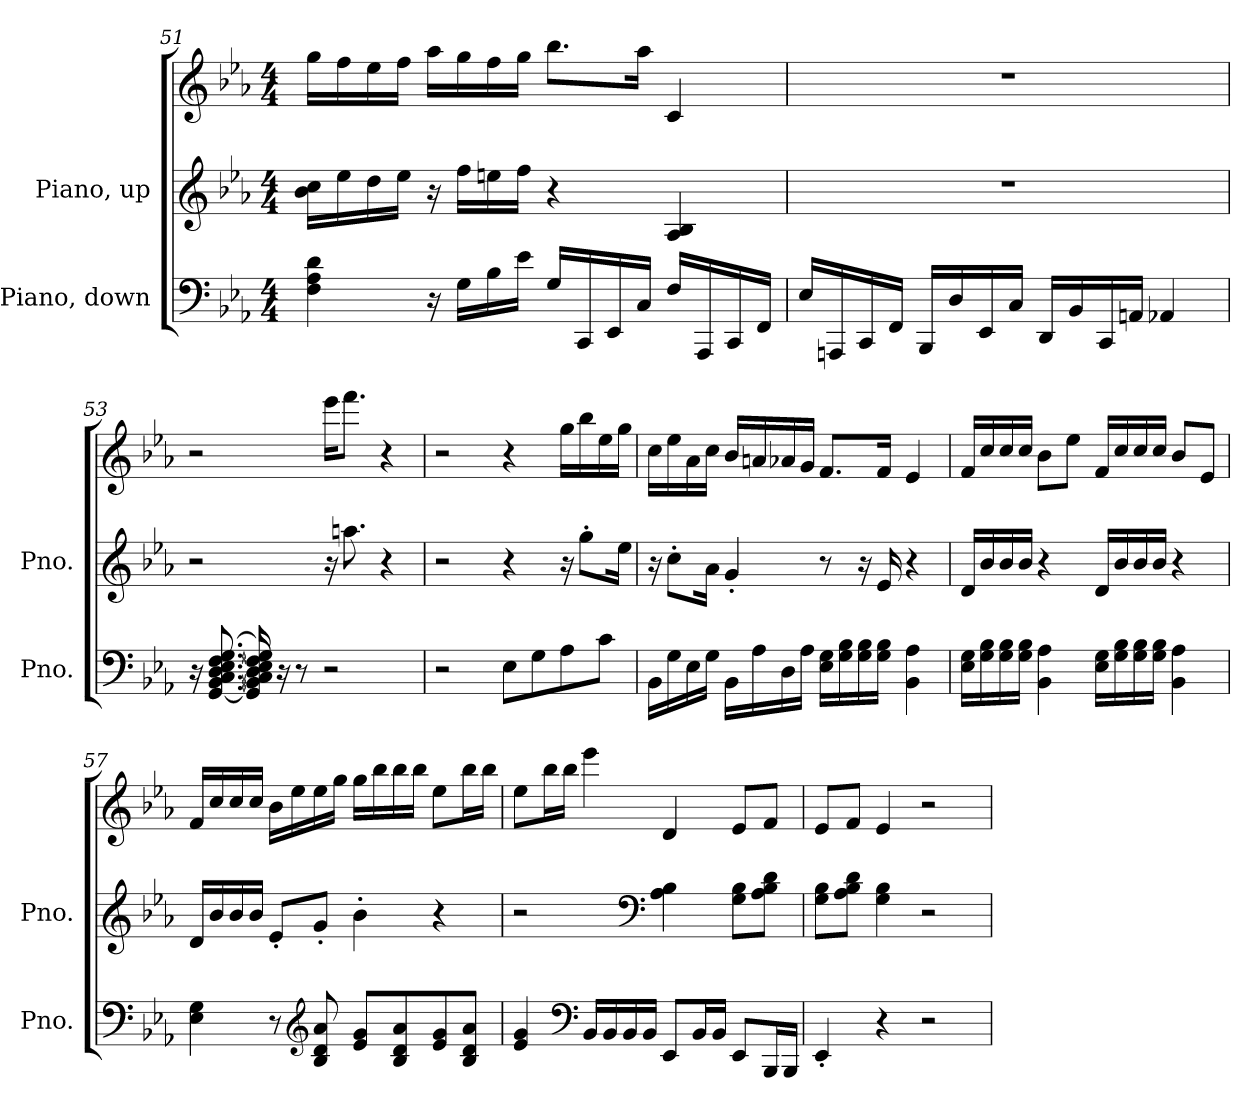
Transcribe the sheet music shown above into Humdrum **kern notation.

**kern	**kern	**kern
*part2	*part1	*part1
*staff3	*staff2	*staff1
*I"Piano, down	*I"Piano, up	*
*I'Pno.	*I'Pno.	*
*clefF4	*clefG2	*clefG2
*k[b-e-a-]	*k[b-e-a-]	*k[b-e-a-]
*M4/4	*M4/4	*M4/4
=51	=51	=51
4F\ 4A-\ 4d\	16b-\ 16cc\LL	16gg\LL
.	16ee-\	16ff\
.	16dd\	16ee-\
.	16ee-\JJ	16ff\JJ
16r	16r	16aa-\LL
16G\LL	16ff\LL	16gg\
16B-\	16een\	16ff\
16e-\JJ	16ff\JJ	16gg\JJ
16G/LL	4r	8.bb-\L
16CC/	.	.
16EE-/	.	.
16C/JJ	.	16aa-\Jk
16F/LL	4A-/ 4B-/	4c/
16AAA-/	.	.
16CC/	.	.
16FF/JJ	.	.
!!LO:LB:g=z
=52	=52	=52
16E-/LL	1r	1r
16AAAn/	.	.
16CC/	.	.
16FF/JJ	.	.
16BBB-/LL	.	.
16D/	.	.
16EE-/	.	.
16C/JJ	.	.
16DD/LL	.	.
16BB-/	.	.
16CC/	.	.
16AAn/JJ	.	.
4AA-X/	.	.
=53	=53	=53
16r	2r	2r
[8.GG/ [8.BB-/ [8.C/ [8.D/ [8.E-/ [8.F/ [8.G/	.	.
16GG/] 16BB-/] 16C/] 16D/] 16E-/] 16F/] 16G/]	.	.
16r	.	.
8r	.	.
2r	16r	16eee-\KL
.	8.aan\	8.fff\J
.	4r	4r
=54	=54	=54
2r	2r	2r
8E-\L	4r	4r
8G\	.	.
8A-\	16r	16gg\LL
.	8gg'\L	16bb-\
8c\J	.	16ee-\
.	16ee-\Jk	16gg\JJ
!!LO:LB:g=z
=55	=55	=55
16BB-\LL	16r	16cc\LL
16G\	8cc'\L	16ee-\
16E-\	.	16a-\
16G\JJ	16a-\Jk	16cc\JJ
16BB-\LL	4g'/	16b-/LL
16A-\	.	16an/
16D\	.	16a-X/
16A-\JJ	.	16g/JJ
16E-\ 16G\LL	8r	8.f/L
16G\ 16B-\	.	.
16G\ 16B-\	16r	.
16G\ 16B-\JJ	16e-/	16f/Jk
4BB-\ 4A-\	4r	4e-/
=56	=56	=56
16E-\ 16G\LL	16d/LL	16f/LL
16G\ 16B-\	16b-/	16cc/
16G\ 16B-\	16b-/	16cc/
16G\ 16B-\JJ	16b-/JJ	16cc/JJ
4BB-\ 4A-\	4r	8b-\L
.	.	8ee-\J
16E-\ 16G\LL	16d/LL	16f/LL
16G\ 16B-\	16b-/	16cc/
16G\ 16B-\	16b-/	16cc/
16G\ 16B-\JJ	16b-/JJ	16cc/JJ
4BB-\ 4A-\	4r	8b-/L
.	.	8e-/J
!!LO:PB:g=z
=57	=57	=57
4E-\ 4G\	16d/LL	16f/LL
.	16b-/	16cc/
.	16b-/	16cc/
.	16b-/JJ	16cc/JJ
8r	8e-'/L	16b-\LL
.	.	16ee-\
*clefG2	*	*
8B-/ 8d/ 8a-/	8g'/J	16ee-\
.	.	16gg\JJ
8e-/ 8g/L	4b-'\	16gg\LL
.	.	16bb-\
8B-/ 8d/ 8a-/	.	16bb-\
.	.	16bb-\JJ
8e-/ 8g/	4r	8ee-\L
8B-/ 8d/ 8a-/J	.	16bb-\L
.	.	16bb-\JJ
=58	=58	=58
4e-/ 4g/	2r	8ee-\L
.	.	16bb-\L
.	.	16bb-\JJ
*clefF4	*	*
16BB-/LL	.	4eee-\
16BB-/	.	.
16BB-/	.	.
16BB-/JJ	.	.
*	*clefF4	*
8EE-/L	4A-\ 4B-\	4d/
16BB-/L	.	.
16BB-/JJ	.	.
8EE-/L	8G\ 8B-\L	8e-/L
16BBB-/L	8A-\ 8B-\ 8d\J	8f/J
16BBB-/JJ	.	.
=59	=59	=59
4EE-'/	8G\ 8B-\L	8e-/L
.	8A-\ 8B-\ 8d\J	8f/J
4r	4G\ 4B-\	4e-/
2r	2r	2r
=	=	=
*-	*-	*-
